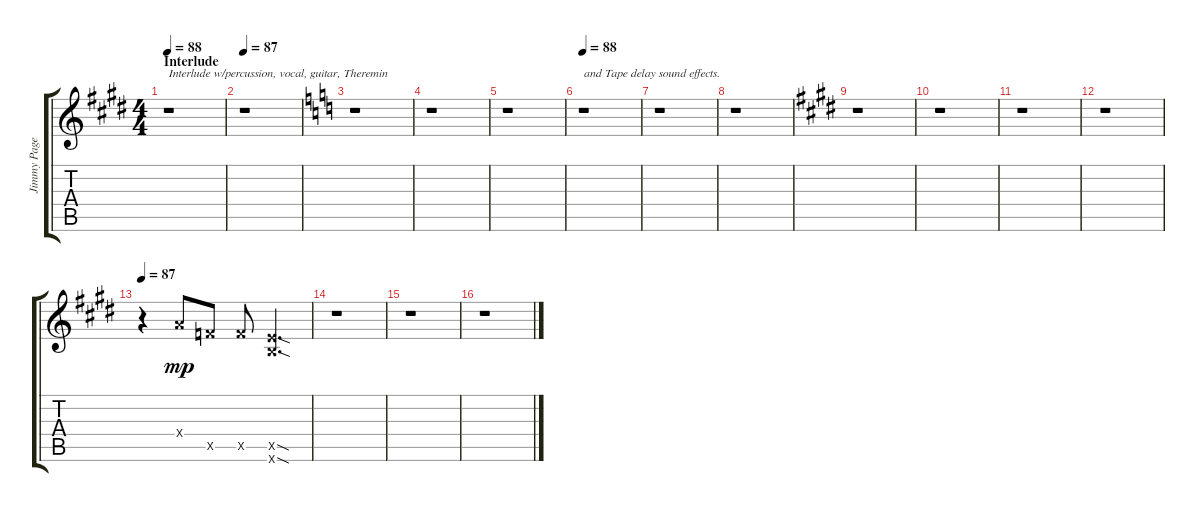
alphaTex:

\track ("Jimmy Page Guitar 2 (w/dist)" "Jimmy Page") {instrument distortionguitar}
\staff {score tabs}
\tuning (E4 B3 G3 D3 A2 E2) {hide}
\ts (4 4)
\section ("" "Interlude")
\tempo 88
\clef g2
\ks e
r.1{txt "Interlude w/percussion, vocal, guitar, Theremin " dy f balance 6} |
\tempo 87
r.1 |
\ks c
r.1 |
r.1 |
r.1 |
\tempo 88
r.1{txt "and Tape delay sound effects."} |
r.1 |
r.1 |
\ks e
r.1 |
r.1 |
r.1 |
r.1 |
\tempo 87
r.4{balance 0} 7.4{x}.8{dy mp balance 16} 8.5{x}.8 8.5{x}.8{balance 0} (7.5{sod x} 7.6{sod x}).4{d} |
r.1 |
r.1 |
r.1
